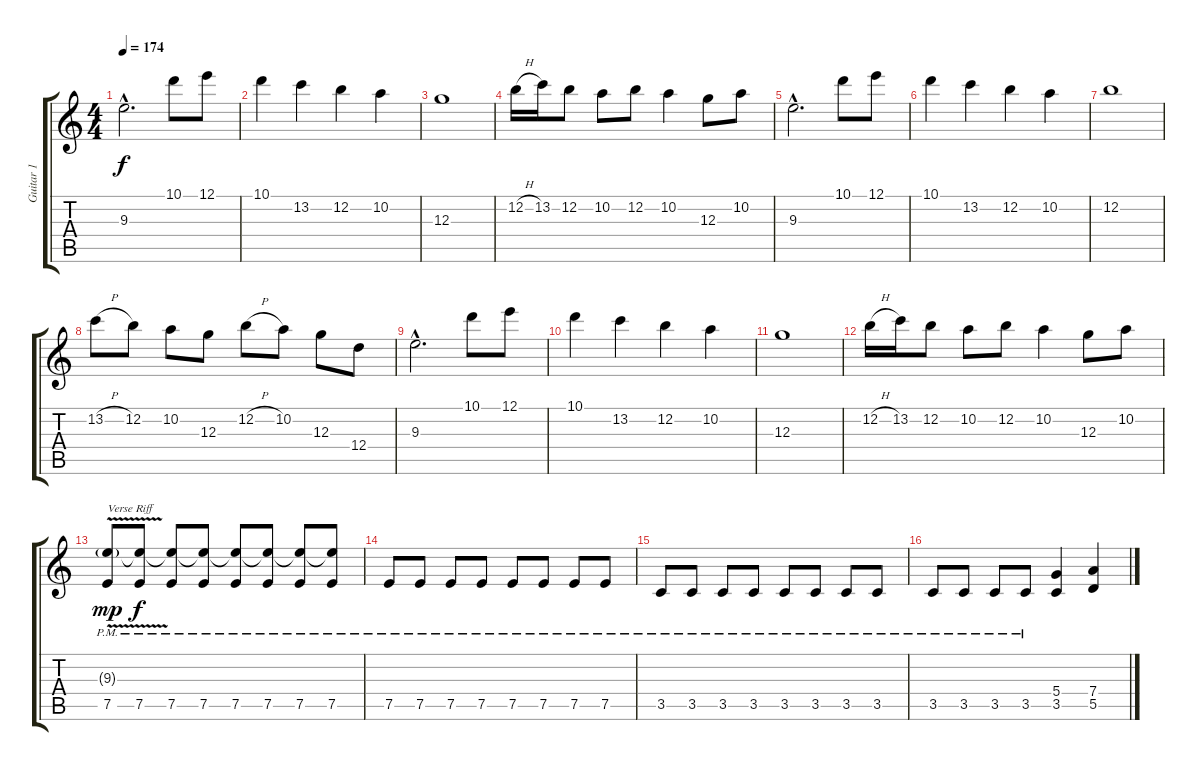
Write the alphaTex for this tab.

\track ("Guitar 1" "Guitar 1") {instrument distortionguitar}
\staff {score tabs}
\tuning (E4 B3 G3 D3 A2 E2) {hide}
\ts (4 4)
\tempo 174
\clef g2
\ks c
9.3{hac}.2{d dy f} 10.1.8 12.1.8 |
10.1.4 13.2.4 12.2.4 10.2.4 |
12.3.1 |
12.2{h}.16 13.2.16 12.2.8 10.2.8 12.2.8 10.2.4 12.3.8 10.2.8 |
9.3{hac}.2{d} 10.1.8 12.1.8 |
10.1.4 13.2.4 12.2.4 10.2.4 |
12.2.1 |
13.2{h}.8 12.2.8 10.2.8 12.3.8 12.2{h}.8 10.2.8 12.3.8 12.4.8 |
9.3{hac}.2{d} 10.1.8 12.1.8 |
10.1.4 13.2.4 12.2.4 10.2.4 |
12.3.1 |
12.2{h}.16 13.2.16 12.2.8 10.2.8 12.2.8 10.2.4 12.3.8 10.2.8 |
(9.3{v g} 7.5{pm}).8{txt "Verse Riff" dy mp} (9.3{t} 7.5{pm}).8{dy f} (9.3{t} 7.5{pm}).8 (9.3{t} 7.5{pm}).8 (9.3{t} 7.5{pm}).8 (9.3{t} 7.5{pm}).8 (9.3{t} 7.5{pm}).8 (9.3{t} 7.5{pm}).8 |
7.5{pm}.8 7.5{pm}.8 7.5{pm}.8 7.5{pm}.8 7.5{pm}.8 7.5{pm}.8 7.5{pm}.8 7.5{pm}.8 |
3.5{pm}.8 3.5{pm}.8 3.5{pm}.8 3.5{pm}.8 3.5{pm}.8 3.5{pm}.8 3.5{pm}.8 3.5{pm}.8 |
3.5{pm}.8 3.5{pm}.8 3.5{pm}.8 3.5{pm}.8 (5.4 3.5).4 (7.4 5.5).4
